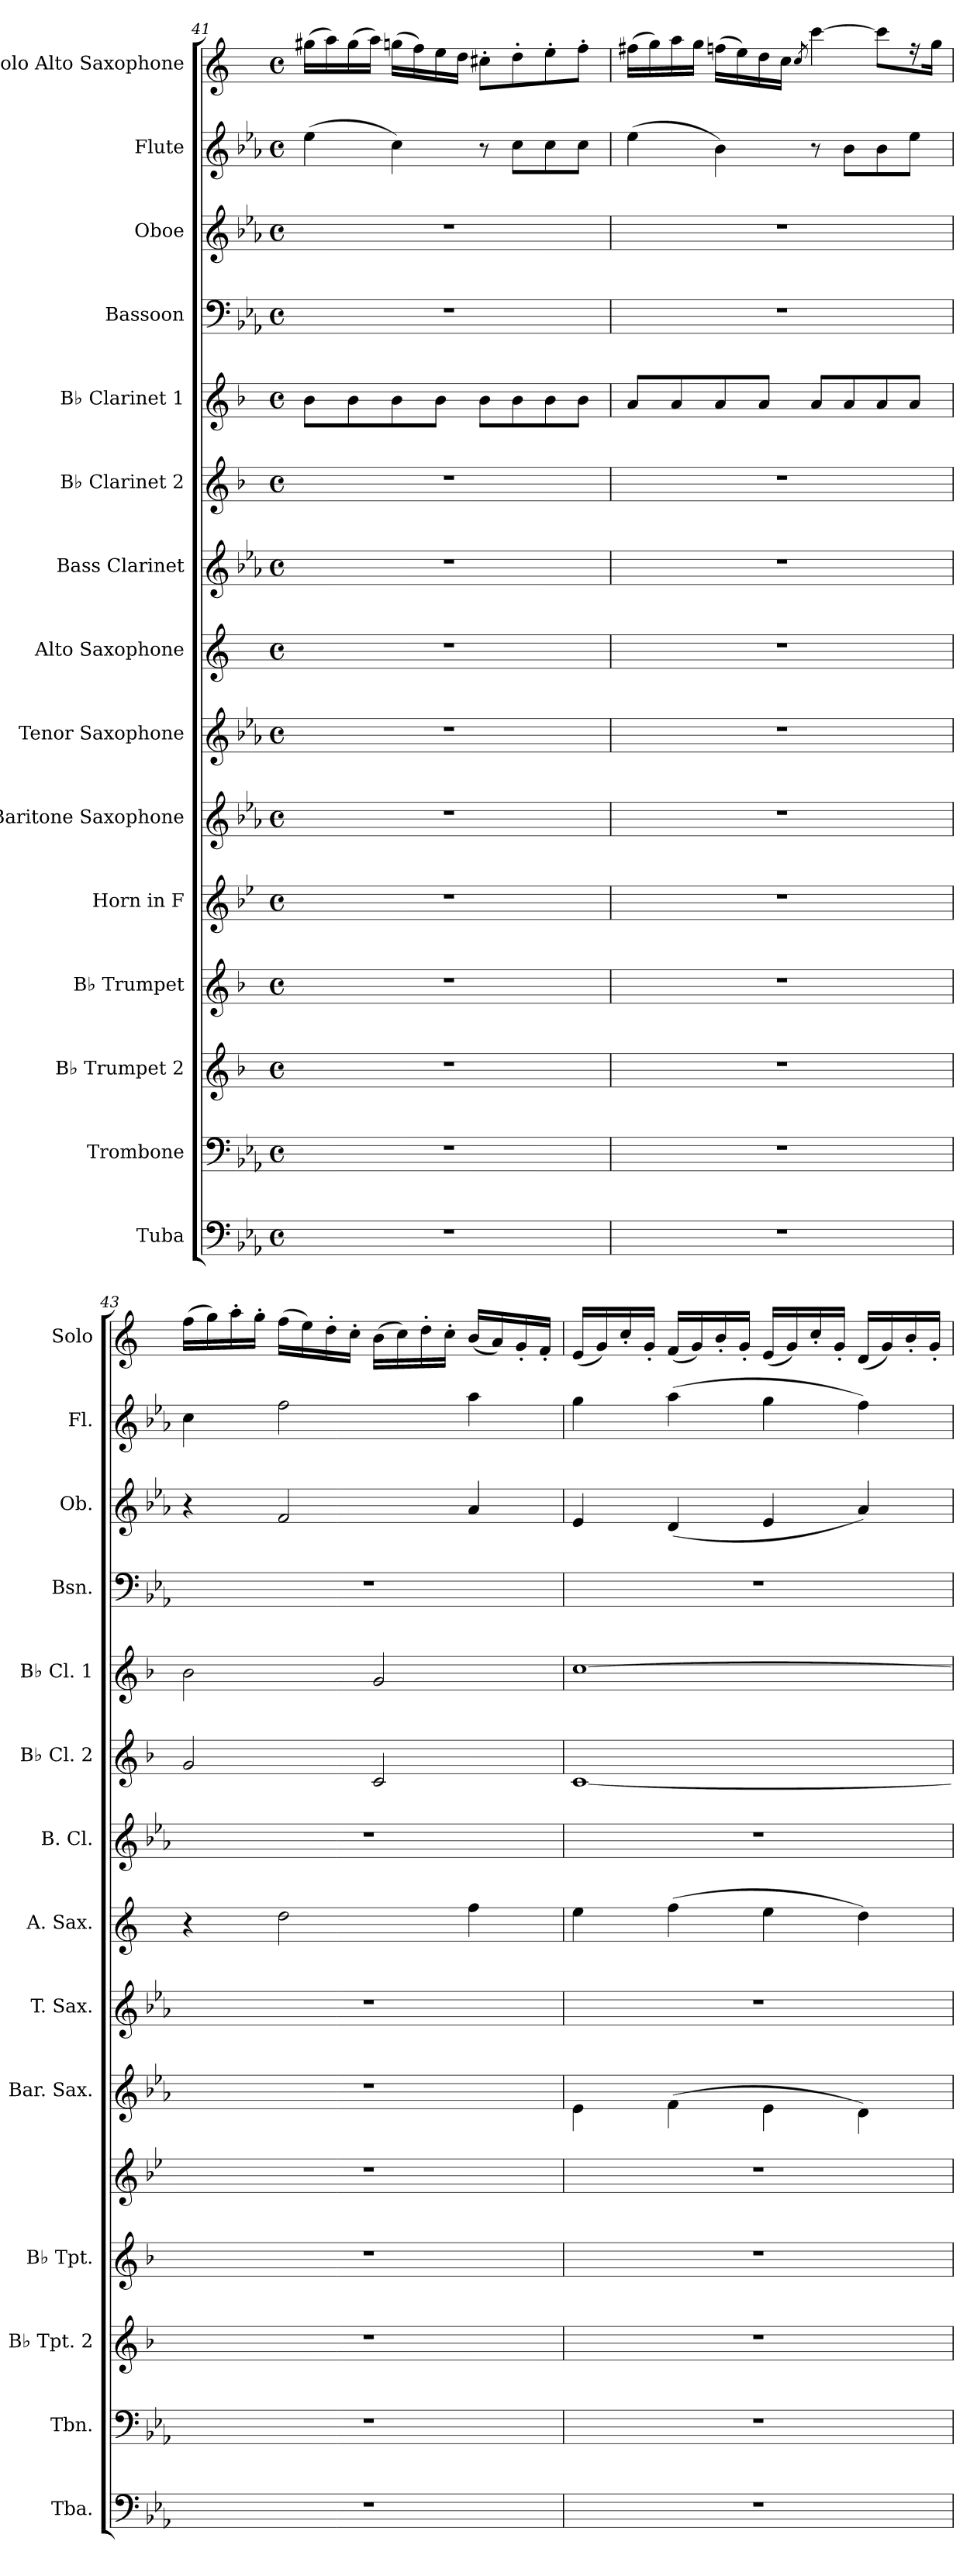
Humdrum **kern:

**kern	**kern	**kern	**kern	**kern	**kern	**kern	**kern	**kern	**kern	**kern	**kern	**kern	**kern	**kern
*part15	*part14	*part13	*part12	*part11	*part10	*part9	*part8	*part7	*part6	*part5	*part4	*part3	*part2	*part1
*staff15	*staff14	*staff13	*staff12	*staff11	*staff10	*staff9	*staff8	*staff7	*staff6	*staff5	*staff4	*staff3	*staff2	*staff1
*I"Tuba	*I"Trombone	*I"B♭ Trumpet 2	*I"B♭ Trumpet	*I"Horn in F	*I"Baritone Saxophone	*I"Tenor Saxophone	*I"Alto Saxophone	*I"Bass Clarinet	*I"B♭ Clarinet 2	*I"B♭ Clarinet 1	*I"Bassoon	*I"Oboe	*I"Flute	*I"Solo Alto Saxophone
*I'Tba.	*I'Tbn.	*I'B♭ Tpt. 2	*I'B♭ Tpt.	*	*I'Bar. Sax.	*I'T. Sax.	*I'A. Sax.	*I'B. Cl.	*I'B♭ Cl. 2	*I'B♭ Cl. 1	*I'Bsn.	*I'Ob.	*I'Fl.	*I'Solo
*clefF4	*clefF4	*clefG2	*clefG2	*clefG2	*clefG2	*clefG2	*clefG2	*clefG2	*clefG2	*clefG2	*clefF4	*clefG2	*clefG2	*clefG2
*	*	*ITrd1c2	*ITrd1c2	*ITrd4c7	*ITrd12c21	*ITrd8c14	*ITrd5c9	*ITrd8c14	*ITrd1c2	*ITrd1c2	*	*	*	*ITrd5c9
*k[b-e-a-]	*k[b-e-a-]	*k[b-e-a-]	*k[b-e-a-]	*k[b-e-a-]	*k[b-e-a-]	*k[b-e-a-]	*k[b-e-a-]	*k[b-e-a-]	*k[b-e-a-]	*k[b-e-a-]	*k[b-e-a-]	*k[b-e-a-]	*k[b-e-a-]	*k[b-e-a-]
*M4/4	*M4/4	*M4/4	*M4/4	*M4/4	*M4/4	*M4/4	*M4/4	*M4/4	*M4/4	*M4/4	*M4/4	*M4/4	*M4/4	*M4/4
*met(c)	*met(c)	*met(c)	*met(c)	*met(c)	*met(c)	*met(c)	*met(c)	*met(c)	*met(c)	*met(c)	*met(c)	*met(c)	*met(c)	*met(c)
=41	=41	=41	=41	=41	=41	=41	=41	=41	=41	=41	=41	=41	=41	=41
1r	1r	1r	1r	1r	1r	1r	1r	1r	1r	8a-\L	1r	1r	(>4ee-\	(>16bn\LL
.	.	.	.	.	.	.	.	.	.	.	.	.	.	16cc\)
.	.	.	.	.	.	.	.	.	.	8a-\	.	.	.	(>16b\
.	.	.	.	.	.	.	.	.	.	.	.	.	.	16cc\JJ)
.	.	.	.	.	.	.	.	.	.	8a-\	.	.	4cc\)	(>16b-X\LL
.	.	.	.	.	.	.	.	.	.	.	.	.	.	16a-\)
.	.	.	.	.	.	.	.	.	.	8a-\J	.	.	.	16g\
.	.	.	.	.	.	.	.	.	.	.	.	.	.	16f\JJ
.	.	.	.	.	.	.	.	.	.	8a-\L	.	.	8r	8en'\L
.	.	.	.	.	.	.	.	.	.	8a-\	.	.	8cc\L	8f'\
.	.	.	.	.	.	.	.	.	.	8a-\	.	.	8cc\	8g'\
.	.	.	.	.	.	.	.	.	.	8a-\J	.	.	8cc\J	8a-'\J
!!LO:PB:g=z
=42	=42	=42	=42	=42	=42	=42	=42	=42	=42	=42	=42	=42	=42	=42
1r	1r	1r	1r	1r	1r	1r	1r	1r	1r	8g/L	1r	1r	(>4ee-\	(>16an\LL
.	.	.	.	.	.	.	.	.	.	.	.	.	.	16b-\)
.	.	.	.	.	.	.	.	.	.	8g/	.	.	.	16cc\
.	.	.	.	.	.	.	.	.	.	.	.	.	.	16b-\JJ
.	.	.	.	.	.	.	.	.	.	8g/	.	.	4b-\)	(>16a-X\LL
.	.	.	.	.	.	.	.	.	.	.	.	.	.	16g\)
.	.	.	.	.	.	.	.	.	.	8g/J	.	.	.	16f\
.	.	.	.	.	.	.	.	.	.	.	.	.	.	16e-\JJ
.	.	.	.	.	.	.	.	.	.	.	.	.	.	8qe-/
.	.	.	.	.	.	.	.	.	.	8g/L	.	.	8r	[4ee-\
.	.	.	.	.	.	.	.	.	.	8g/	.	.	8b-\L	.
.	.	.	.	.	.	.	.	.	.	8g/	.	.	8b-\	8ee-\L]
.	.	.	.	.	.	.	.	.	.	8g/J	.	.	8ee-\J	16rff
.	.	.	.	.	.	.	.	.	.	.	.	.	.	16b-\Jk
=43	=43	=43	=43	=43	=43	=43	=43	=43	=43	=43	=43	=43	=43	=43
1r	1r	1r	1r	1r	1r	1r	4r	1r	2f/	2a-\	1r	4r	4cc\	(>16a-\LL
.	.	.	.	.	.	.	.	.	.	.	.	.	.	16b-\)
.	.	.	.	.	.	.	.	.	.	.	.	.	.	16cc'\
.	.	.	.	.	.	.	.	.	.	.	.	.	.	16b-'\JJ
.	.	.	.	.	.	.	2f\	.	.	.	.	2f/	2ff\	(>16a-\LL
.	.	.	.	.	.	.	.	.	.	.	.	.	.	16g\)
.	.	.	.	.	.	.	.	.	.	.	.	.	.	16f'\
.	.	.	.	.	.	.	.	.	.	.	.	.	.	16e-'\JJ
.	.	.	.	.	.	.	.	.	2B-/	2f/	.	.	.	(>16d\LL
.	.	.	.	.	.	.	.	.	.	.	.	.	.	16e-\)
.	.	.	.	.	.	.	.	.	.	.	.	.	.	16f'\
.	.	.	.	.	.	.	.	.	.	.	.	.	.	16e-'\JJ
.	.	.	.	.	.	.	4a-\	.	.	.	.	4a-/	4aa-\	(<16d/LL
.	.	.	.	.	.	.	.	.	.	.	.	.	.	16c/)
.	.	.	.	.	.	.	.	.	.	.	.	.	.	16B-'/
.	.	.	.	.	.	.	.	.	.	.	.	.	.	16A-'/JJ
=44	=44	=44	=44	=44	=44	=44	=44	=44	=44	=44	=44	=44	=44	=44
1r	1r	1r	1r	1r	4E-\	1r	4g\	1r	[1B-	[1b-	1r	4e-/	4gg\	(<16G/LL
.	.	.	.	.	.	.	.	.	.	.	.	.	.	16B-/)
.	.	.	.	.	.	.	.	.	.	.	.	.	.	16e-'/
.	.	.	.	.	.	.	.	.	.	.	.	.	.	16B-'/JJ
.	.	.	.	.	(>4F\	.	(>4a-\	.	.	.	.	(<4d/	(>4aa-\	(<16A-/LL
.	.	.	.	.	.	.	.	.	.	.	.	.	.	16B-/)
.	.	.	.	.	.	.	.	.	.	.	.	.	.	16d'/
.	.	.	.	.	.	.	.	.	.	.	.	.	.	16B-'/JJ
.	.	.	.	.	4E-\	.	4g\	.	.	.	.	4e-/	4gg\	(<16G/LL
.	.	.	.	.	.	.	.	.	.	.	.	.	.	16B-/)
.	.	.	.	.	.	.	.	.	.	.	.	.	.	16e-'/
.	.	.	.	.	.	.	.	.	.	.	.	.	.	16B-'/JJ
.	.	.	.	.	4D\)	.	4f\)	.	.	.	.	4a-/)	4ff\)	(<16F/LL
.	.	.	.	.	.	.	.	.	.	.	.	.	.	16B-/)
.	.	.	.	.	.	.	.	.	.	.	.	.	.	16d'/
.	.	.	.	.	.	.	.	.	.	.	.	.	.	16B-'/JJ
=	=	=	=	=	=	=	=	=	=	=	=	=	=	=
*-	*-	*-	*-	*-	*-	*-	*-	*-	*-	*-	*-	*-	*-	*-
